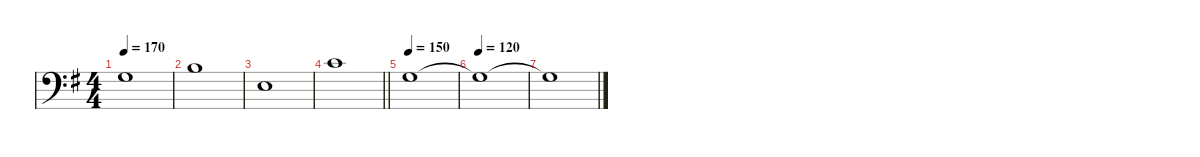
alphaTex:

\defaultSystemsLayout 4
\hideDynamics
\bracketExtendMode groupsimilarinstruments
\singleTrackTrackNamePolicy hidden
\multiTrackTrackNamePolicy hidden
\firstSystemTrackNameMode fullname
\firstSystemTrackNameOrientation horizontal
\otherSystemsTrackNameOrientation horizontal
\track ("Piano (l.h.)" "pno.") {instrument acousticgrandpiano}
\staff {score}
\tuning (E4 B3 G3 D3 A2 E2)
\ts (4 4)
\tempo 170
\clef f4
\ks g
0.3{acc forcenatural}.1{dy f beam Down} |
0.2{acc forcenatural}.1{beam Down} |
2.4{acc forcenatural}.1{beam Down} |
\barLineRight lightlight
1.2{acc forcenatural}.1{beam Down} |
\tempo 150
0.3{acc forcenatural}.1{beam Down} |
\tempo 120
0.3{t acc forcenatural}.1{beam Down} |
0.3{t acc forcenatural}.1{beam Down}
